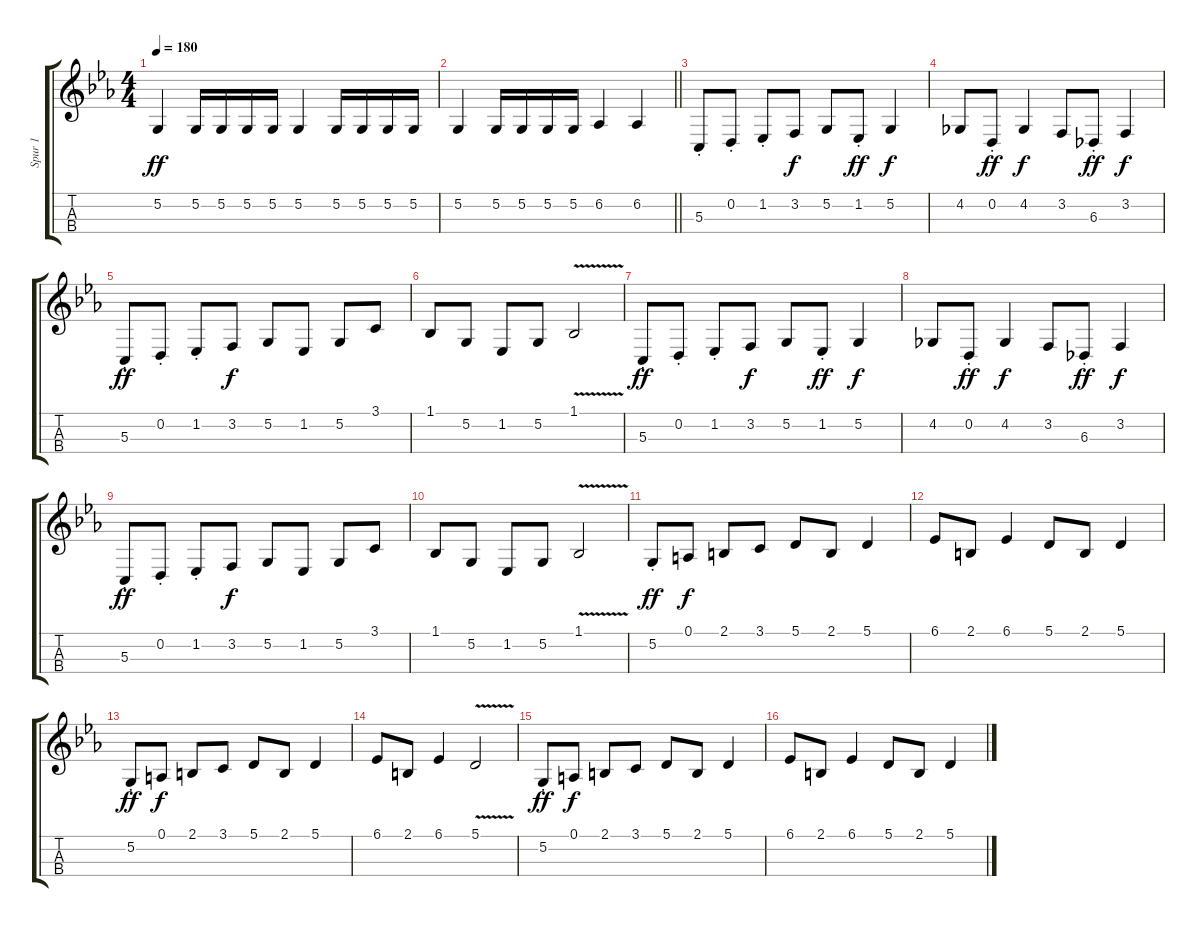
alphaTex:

\track ("Spur 1" "Spur 1") {instrument cello}
\staff {score tabs}
\tuning (A3 D3 G2 C2) {hide}
\ts (4 4)
\tempo 180
\clef g2
\ks eb
5.2.4{dy ff} 5.2.16 5.2.16 5.2.16 5.2.16 5.2.4 5.2.16 5.2.16 5.2.16 5.2.16 |
\barLineRight lightlight
5.2.4 5.2.16 5.2.16 5.2.16 5.2.16 6.2.4 6.2.4 |
5.3{st}.8 0.2{st}.8 1.2{st}.8 3.2.8{dy f} 5.2.8 1.2{st}.8{dy ff} 5.2.4{dy f} |
4.2.8 0.2{st}.8{dy ff} 4.2.4{dy f} 3.2.8 6.3{st}.8{dy ff} 3.2.4{dy f} |
5.3{st}.8{dy ff} 0.2{st}.8 1.2{st}.8 3.2.8{dy f} 5.2.8 1.2.8 5.2.8 3.1.8 |
1.1.8 5.2.8 1.2.8 5.2.8 1.1{v}.2 |
5.3{st}.8{dy ff} 0.2{st}.8 1.2{st}.8 3.2.8{dy f} 5.2.8 1.2{st}.8{dy ff} 5.2.4{dy f} |
4.2.8 0.2{st}.8{dy ff} 4.2.4{dy f} 3.2.8 6.3{st}.8{dy ff} 3.2.4{dy f} |
5.3{st}.8{dy ff} 0.2{st}.8 1.2{st}.8 3.2.8{dy f} 5.2.8 1.2.8 5.2.8 3.1.8 |
1.1.8 5.2.8 1.2.8 5.2.8 1.1{v}.2 |
5.2{st}.8{dy ff} 0.1.8{dy f} 2.1.8 3.1.8 5.1.8 2.1.8 5.1.4 |
6.1.8 2.1.8 6.1.4 5.1.8 2.1.8 5.1.4 |
5.2{st}.8{dy ff} 0.1.8{dy f} 2.1.8 3.1.8 5.1.8 2.1.8 5.1.4 |
6.1.8 2.1.8 6.1.4 5.1{v}.2 |
5.2{st}.8{dy ff} 0.1.8{dy f} 2.1.8 3.1.8 5.1.8 2.1.8 5.1.4 |
6.1.8 2.1.8 6.1.4 5.1.8 2.1.8 5.1.4
